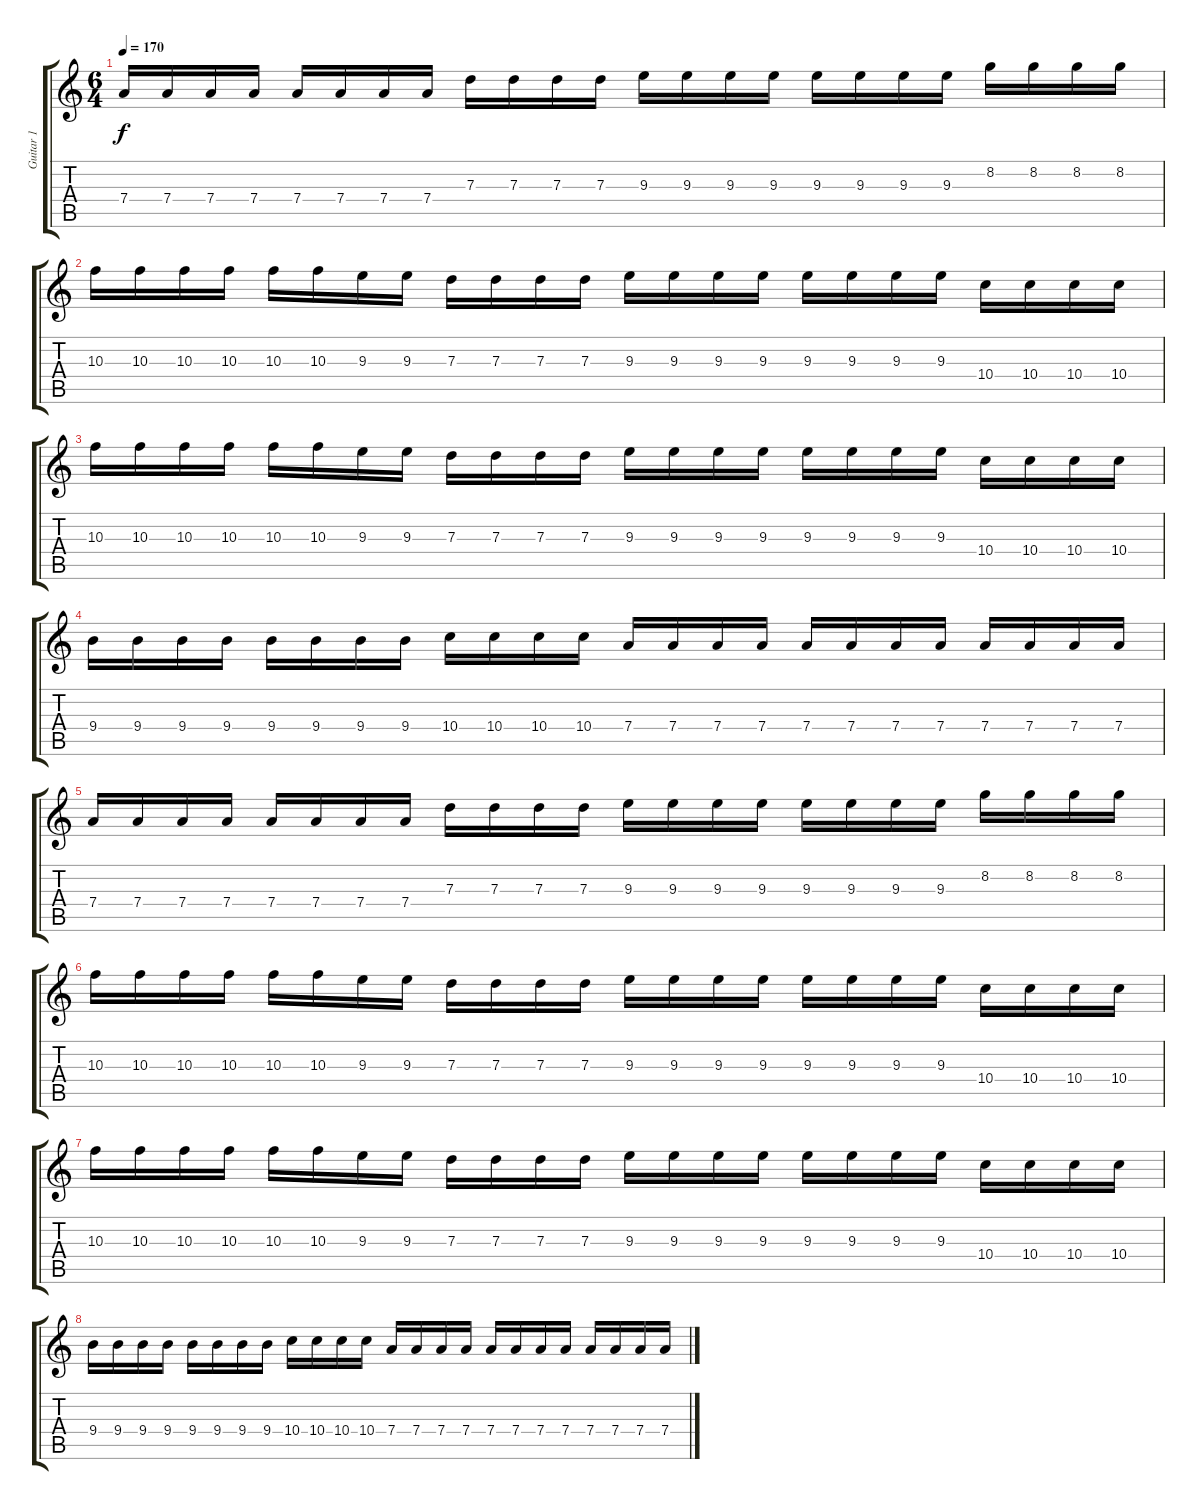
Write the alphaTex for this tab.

\track ("Guitar 1" "Guitar 1") {instrument distortionguitar}
\staff {score tabs}
\tuning (E4 B3 G3 D3 A2 E2) {hide}
\ts (6 4)
\tempo 170
\clef g2
\ks c
7.4.16{dy f instrument distortionguitar} 7.4.16 7.4.16 7.4.16 7.4.16 7.4.16 7.4.16 7.4.16 7.3.16 7.3.16 7.3.16 7.3.16 9.3.16 9.3.16 9.3.16 9.3.16 9.3.16 9.3.16 9.3.16 9.3.16 8.2.16 8.2.16 8.2.16 8.2.16 |
10.3.16 10.3.16 10.3.16 10.3.16 10.3.16 10.3.16 9.3.16 9.3.16 7.3.16 7.3.16 7.3.16 7.3.16 9.3.16 9.3.16 9.3.16 9.3.16 9.3.16 9.3.16 9.3.16 9.3.16 10.4.16 10.4.16 10.4.16 10.4.16 |
10.3.16 10.3.16 10.3.16 10.3.16 10.3.16 10.3.16 9.3.16 9.3.16 7.3.16 7.3.16 7.3.16 7.3.16 9.3.16 9.3.16 9.3.16 9.3.16 9.3.16 9.3.16 9.3.16 9.3.16 10.4.16 10.4.16 10.4.16 10.4.16 |
9.4.16 9.4.16 9.4.16 9.4.16 9.4.16 9.4.16 9.4.16 9.4.16 10.4.16 10.4.16 10.4.16 10.4.16 7.4.16 7.4.16 7.4.16 7.4.16 7.4.16 7.4.16 7.4.16 7.4.16 7.4.16 7.4.16 7.4.16 7.4.16 |
7.4.16 7.4.16 7.4.16 7.4.16 7.4.16 7.4.16 7.4.16 7.4.16 7.3.16 7.3.16 7.3.16 7.3.16 9.3.16 9.3.16 9.3.16 9.3.16 9.3.16 9.3.16 9.3.16 9.3.16 8.2.16 8.2.16 8.2.16 8.2.16 |
10.3.16 10.3.16 10.3.16 10.3.16 10.3.16 10.3.16 9.3.16 9.3.16 7.3.16 7.3.16 7.3.16 7.3.16 9.3.16 9.3.16 9.3.16 9.3.16 9.3.16 9.3.16 9.3.16 9.3.16 10.4.16 10.4.16 10.4.16 10.4.16 |
10.3.16 10.3.16 10.3.16 10.3.16 10.3.16 10.3.16 9.3.16 9.3.16 7.3.16 7.3.16 7.3.16 7.3.16 9.3.16 9.3.16 9.3.16 9.3.16 9.3.16 9.3.16 9.3.16 9.3.16 10.4.16 10.4.16 10.4.16 10.4.16 |
9.4.16 9.4.16 9.4.16 9.4.16 9.4.16 9.4.16 9.4.16 9.4.16 10.4.16 10.4.16 10.4.16 10.4.16 7.4.16 7.4.16 7.4.16 7.4.16 7.4.16 7.4.16 7.4.16 7.4.16 7.4.16 7.4.16 7.4.16 7.4.16
